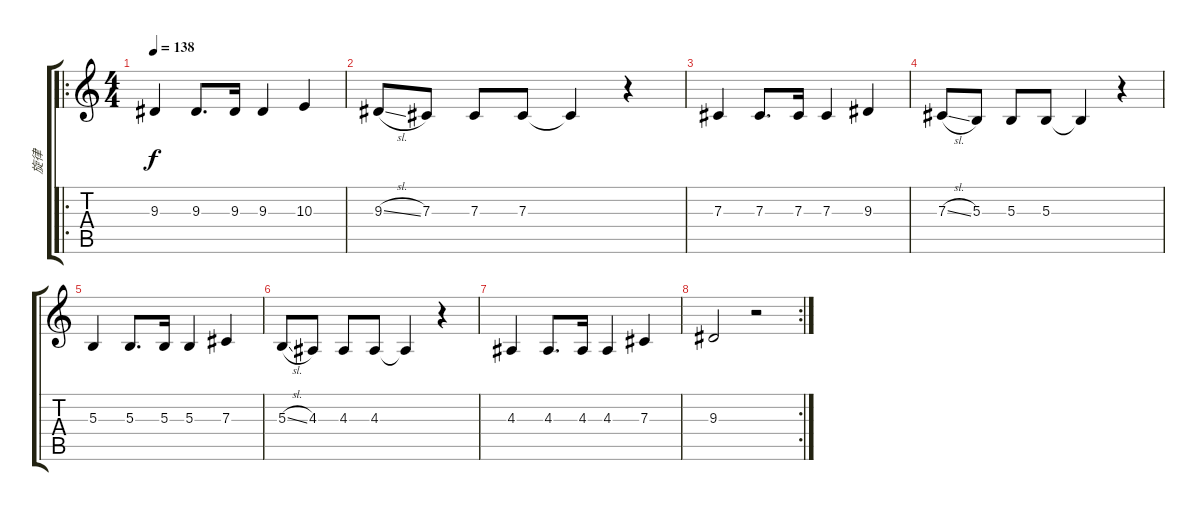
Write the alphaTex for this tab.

\track ("旋律" "旋律") {instrument cello}
\staff {score tabs}
\tuning (Eb4 Bb3 Gb3 Db3 Ab2 Eb2) {hide}
\ro
\ts (4 4)
\tempo 138
\clef g2
\ks c
9.3.4{dy f} 9.3.8{d} 9.3.16 9.3.4 10.3.4 |
9.3{sl}.8 7.3.8 7.3.8 7.3.8 7.3{t}.4 r.4 |
7.3.4 7.3.8{d} 7.3.16 7.3.4 9.3.4 |
7.3{sl}.8 5.3.8 5.3.8 5.3.8 5.3{t}.4 r.4 |
5.3.4 5.3.8{d} 5.3.16 5.3.4 7.3.4 |
5.3{sl}.8 4.3.8 4.3.8 4.3.8 4.3{t}.4 r.4 |
4.3.4 4.3.8{d} 4.3.16 4.3.4 7.3.4 |
\rc 2
9.3.2 r.2
